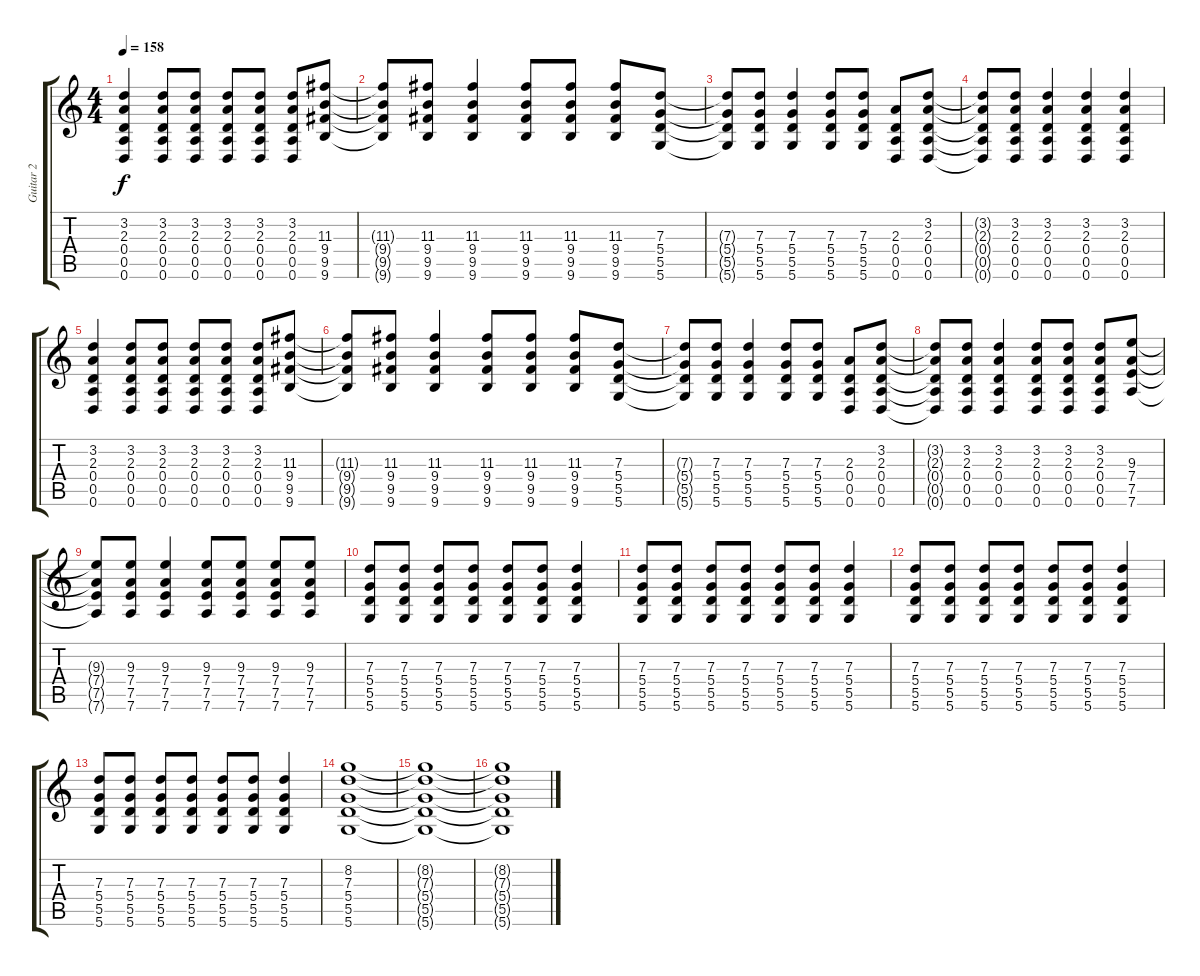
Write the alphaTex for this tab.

\track ("Guitar 2" "Guitar 2") {instrument distortionguitar}
\staff {score tabs}
\tuning (E4 B3 G3 D3 A2 D2) {hide}
\ts (4 4)
\tempo 158
\clef g2
\ks c
(3.2 2.3 0.4 0.5 0.6).4{dy f} (3.2 2.3 0.4 0.5 0.6).8 (3.2 2.3 0.4 0.5 0.6).8 (3.2 2.3 0.4 0.5 0.6).8 (3.2 2.3 0.4 0.5 0.6).8 (3.2 2.3 0.4 0.5 0.6).8 (11.3 9.4 9.5 9.6).8 |
(11.3{t} 9.4{t} 9.5{t} 9.6{t}).8 (11.3 9.4 9.5 9.6).8 (11.3 9.4 9.5 9.6).4 (11.3 9.4 9.5 9.6).8 (11.3 9.4 9.5 9.6).8 (11.3 9.4 9.5 9.6).8 (7.3 5.4 5.5 5.6).8 |
(7.3{t} 5.4{t} 5.5{t} 5.6{t}).8 (7.3 5.4 5.5 5.6).8 (7.3 5.4 5.5 5.6).4 (7.3 5.4 5.5 5.6).8 (7.3 5.4 5.5 5.6).8 (2.3 0.4 0.5 0.6).8 (3.2 2.3 0.4 0.5 0.6).8 |
(3.2{t} 2.3{t} 0.4{t} 0.5{t} 0.6{t}).8 (3.2 2.3 0.4 0.5 0.6).8 (3.2 2.3 0.4 0.5 0.6).4 (3.2 2.3 0.4 0.5 0.6).4 (3.2 2.3 0.4 0.5 0.6).4 |
(3.2 2.3 0.4 0.5 0.6).4 (3.2 2.3 0.4 0.5 0.6).8 (3.2 2.3 0.4 0.5 0.6).8 (3.2 2.3 0.4 0.5 0.6).8 (3.2 2.3 0.4 0.5 0.6).8 (3.2 2.3 0.4 0.5 0.6).8 (11.3 9.4 9.5 9.6).8 |
(11.3{t} 9.4{t} 9.5{t} 9.6{t}).8 (11.3 9.4 9.5 9.6).8 (11.3 9.4 9.5 9.6).4 (11.3 9.4 9.5 9.6).8 (11.3 9.4 9.5 9.6).8 (11.3 9.4 9.5 9.6).8 (7.3 5.4 5.5 5.6).8 |
(7.3{t} 5.4{t} 5.5{t} 5.6{t}).8 (7.3 5.4 5.5 5.6).8 (7.3 5.4 5.5 5.6).4 (7.3 5.4 5.5 5.6).8 (7.3 5.4 5.5 5.6).8 (2.3 0.4 0.5 0.6).8 (3.2 2.3 0.4 0.5 0.6).8 |
(3.2{t} 2.3{t} 0.4{t} 0.5{t} 0.6{t}).8 (3.2 2.3 0.4 0.5 0.6).8 (3.2 2.3 0.4 0.5 0.6).4 (3.2 2.3 0.4 0.5 0.6).8 (3.2 2.3 0.4 0.5 0.6).8 (3.2 2.3 0.4 0.5 0.6).8 (9.3 7.4 7.5 7.6).8 |
(9.3{t} 7.4{t} 7.5{t} 7.6{t}).8 (9.3 7.4 7.5 7.6).8 (9.3 7.4 7.5 7.6).4 (9.3 7.4 7.5 7.6).8 (9.3 7.4 7.5 7.6).8 (9.3 7.4 7.5 7.6).8 (9.3 7.4 7.5 7.6).8 |
(7.3 5.4 5.5 5.6).8 (7.3 5.4 5.5 5.6).8 (7.3 5.4 5.5 5.6).8 (7.3 5.4 5.5 5.6).8 (7.3 5.4 5.5 5.6).8 (7.3 5.4 5.5 5.6).8 (7.3 5.4 5.5 5.6).4 |
(7.3 5.4 5.5 5.6).8 (7.3 5.4 5.5 5.6).8 (7.3 5.4 5.5 5.6).8 (7.3 5.4 5.5 5.6).8 (7.3 5.4 5.5 5.6).8 (7.3 5.4 5.5 5.6).8 (7.3 5.4 5.5 5.6).4 |
(7.3 5.4 5.5 5.6).8 (7.3 5.4 5.5 5.6).8 (7.3 5.4 5.5 5.6).8 (7.3 5.4 5.5 5.6).8 (7.3 5.4 5.5 5.6).8 (7.3 5.4 5.5 5.6).8 (7.3 5.4 5.5 5.6).4 |
(7.3 5.4 5.5 5.6).8 (7.3 5.4 5.5 5.6).8 (7.3 5.4 5.5 5.6).8 (7.3 5.4 5.5 5.6).8 (7.3 5.4 5.5 5.6).8 (7.3 5.4 5.5 5.6).8 (7.3 5.4 5.5 5.6).4 |
(8.2 7.3 5.4 5.5 5.6).1{volume 10} |
(8.2{t} 7.3{t} 5.4{t} 5.5{t} 5.6{t}).1 |
(8.2{t} 7.3{t} 5.4{t} 5.5{t} 5.6{t}).1{volume 3}
